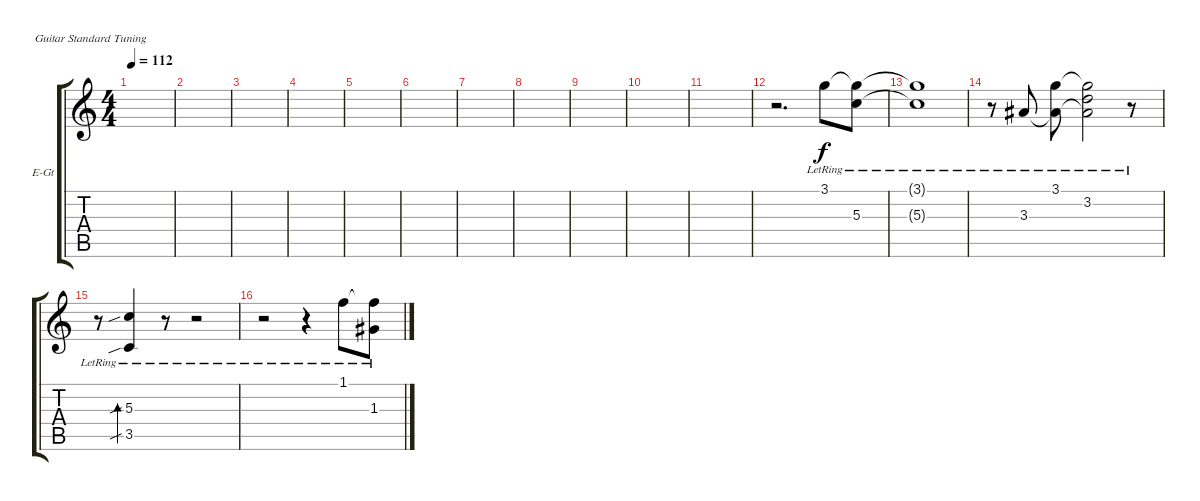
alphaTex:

\bracketExtendMode groupsimilarinstruments
\firstSystemTrackNameOrientation horizontal
\otherSystemsTrackNameOrientation horizontal
\track ("Electric Guitar" "E-Gt") {instrument electricguitarclean}
\staff {score tabs}
\tuning (E4 B3 G3 D3 A2 E2)
\ts (4 4)
\tempo 112
\clef g2
\ks c
|
|
|
|
|
|
|
|
|
|
|
r.2{d} 3.1{lr}.8 (5.3{lr} 3.1{lr t}).8 |
(5.3{lr t} 3.1{lr t}).1 |
r.8 3.3{lr}.8 (3.3{lr t} 3.1{lr}).8 (3.3{lr t} 3.2{lr} 3.1{lr t}).2 r.8 |
r.8 (3.5{sib lr} 5.3{sib lr}).4{bd 234} r.8 r.2 |
r.2 r.4 1.1{lr}.8 (1.3{lr} 1.1{lr t}).8
